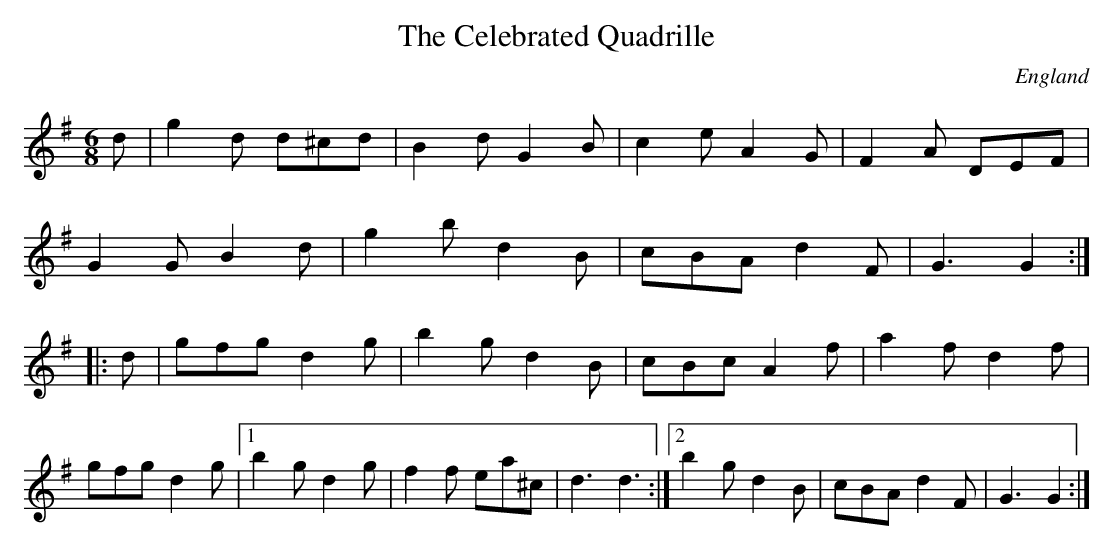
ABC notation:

X:1
T:Celebrated Quadrille, The
O:England
M:6/8
L:1/8
K:G
d|g2d d^cd|B2d G2B|c2e A2G|F2A DEF|!
G2G B2d|g2b d2B|cBA d2F|G3 G2:|!
|:d|gfg d2g|b2g d2B|cBc A2f|a2f d2f|!
gfg d2g|[1 b2g d2g|f2f ea^c|d3 d3 :|[2 b2g d2B|cBA d2F|G3 G2:|!
